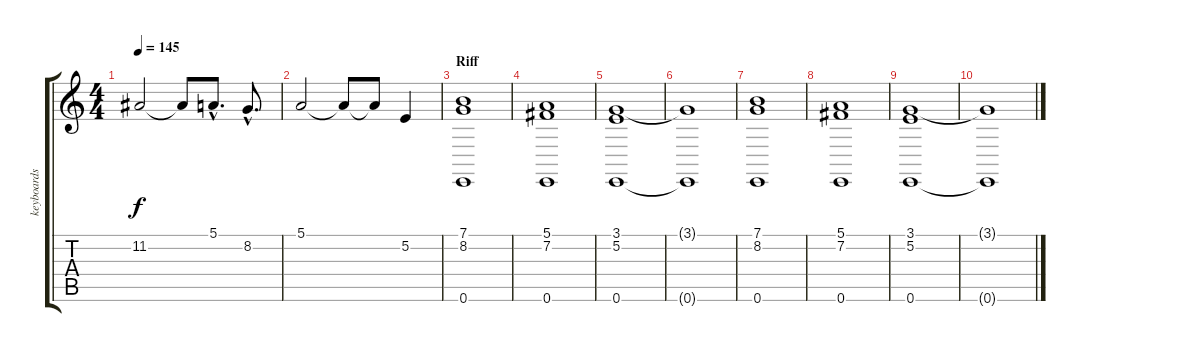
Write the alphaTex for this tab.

\track ("keyboards" "keyboards") {instrument drawbarorgan}
\staff {score tabs}
\tuning (E4 B3 G3 D3 A2 E2) {hide}
\ts (4 4)
\tempo 145
\clef g2
\ks c
11.2.2{dy f} 11.2{t}.8 5.1{hac}.8{d} 8.2{hac}.8{d} |
5.1.2 5.1{t}.8 5.1{t}.8 5.2.4 |
\section ("" "Riff")
(7.1 8.2 0.6).1{instrument acousticgrandpiano} |
(5.1 7.2 0.6).1 |
(3.1 5.2 0.6).1 |
(3.1{t} 0.6{t}).1 |
(7.1 8.2 0.6).1{instrument acousticgrandpiano} |
(5.1 7.2 0.6).1 |
(3.1 5.2 0.6).1 |
(3.1{t} 0.6{t}).1
